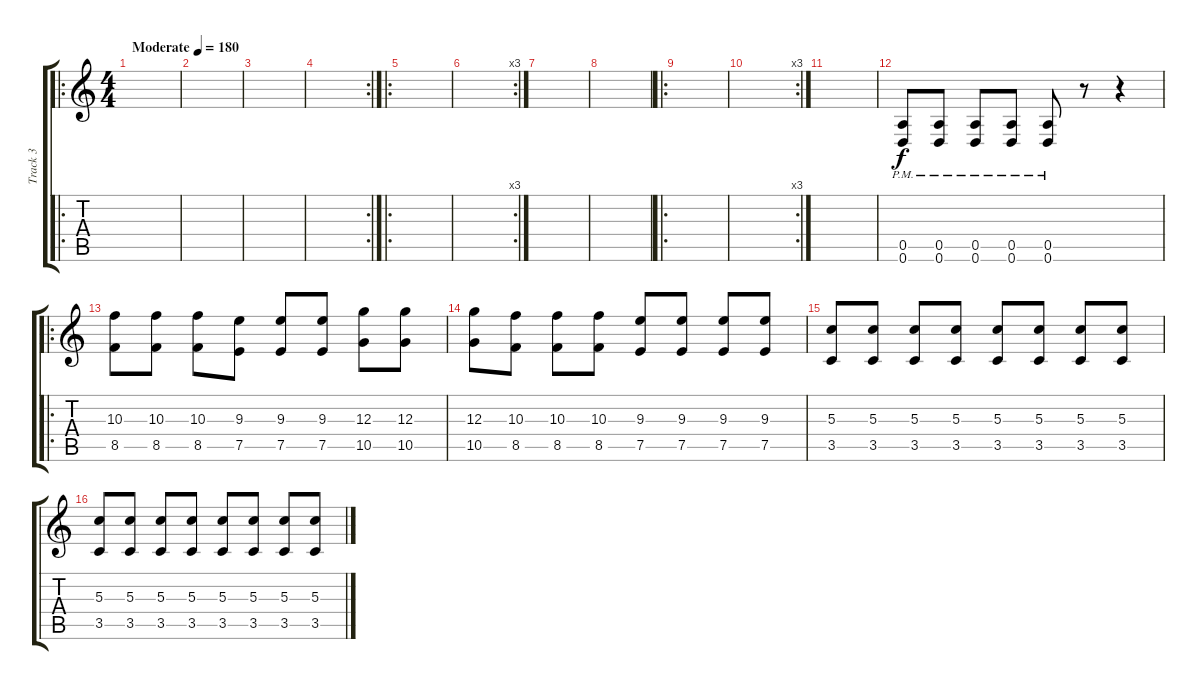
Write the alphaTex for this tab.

\track ("Track 3" "Track 3") {instrument distortionguitar}
\staff {score tabs}
\tuning (E4 B3 G3 D3 A2 D2) {hide}
\ro
\ts (4 4)
\tempo (180 "Moderate")
\clef g2
\ks c
|
|
|
\rc 2
|
\ro
|
\rc 3
|
|
|
\ro
|
\rc 3
|
|
(0.5{pm} 0.6).8 (0.5{pm} 0.6).8 (0.5{pm} 0.6).8 (0.5{pm} 0.6).8 (0.5{pm} 0.6).8 r.8 r.4 |
\ro
(10.3 8.5).8 (10.3 8.5).8 (10.3 8.5).8 (9.3 7.5).8 (9.3 7.5).8 (9.3 7.5).8 (12.3 10.5).8 (12.3 10.5).8 |
(12.3 10.5).8 (10.3 8.5).8 (10.3 8.5).8 (10.3 8.5).8 (9.3 7.5).8 (9.3 7.5).8 (9.3 7.5).8 (9.3 7.5).8 |
(5.3 3.5).8 (5.3 3.5).8 (5.3 3.5).8 (5.3 3.5).8 (5.3 3.5).8 (5.3 3.5).8 (5.3 3.5).8 (5.3 3.5).8 |
(5.3 3.5).8 (5.3 3.5).8 (5.3 3.5).8 (5.3 3.5).8 (5.3 3.5).8 (5.3 3.5).8 (5.3 3.5).8 (5.3 3.5).8
